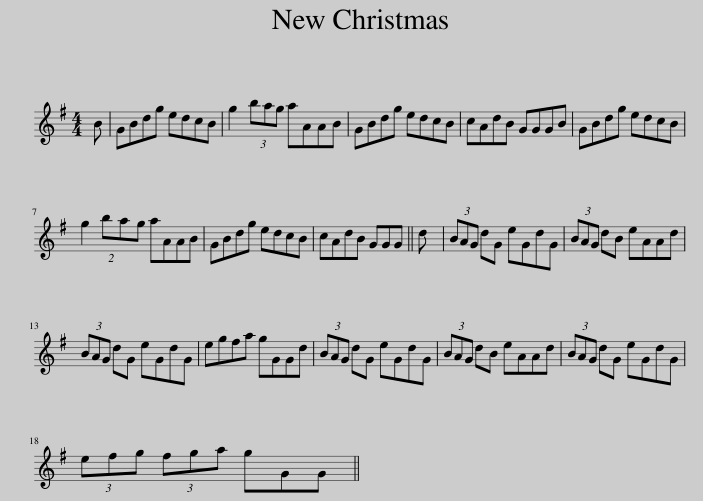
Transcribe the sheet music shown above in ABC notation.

X:1
L:1/8
M:4/4
I:linebreak $
K:G
V:1 treble
V:1
 B | GBdg edcB | g2 (3bag aAAB | GBdg edcB | cAdB GGGB | %5
 GBdg edcB |$ g2 (2:3:2bag aAAB | GBdg edcB | cAdB GGG || d | %10
 (3BAG dG eGdG | (3BAG dB eAAd |$ (3BAG dG eGdG | egfa gGGd | (3BAG dG eGdG | %15
 (3BAG dB eAAd | (3BAG dG eGdG |$ (3efg (3fga gGG || %18
